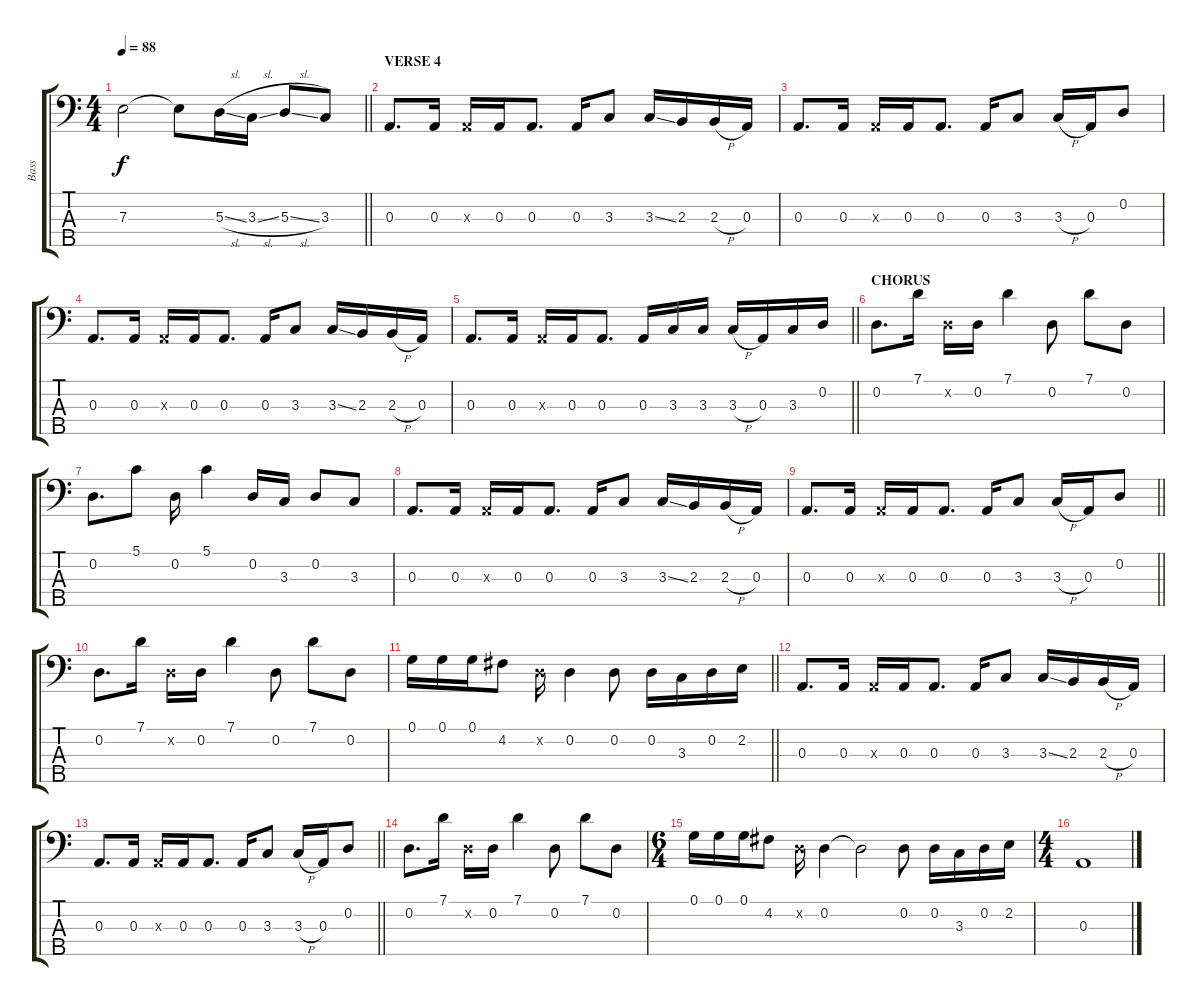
\track ("Bass" "Bass") {instrument electricbassfinger}
\staff {score tabs}
\tuning (G2 D2 A1 E1 B0) {hide}
\ts (4 4)
\tempo 88
\clef f4
\barLineRight lightlight
\ks c
7.3.2{dy f} 7.3{t}.8 5.3{sl}.16 3.3{sl}.16 5.3{sl}.8 3.3.8 |
\section ("" "VERSE 4")
0.3.8{d} 0.3.16 0.3{x}.16 0.3.16 0.3.8{d} 0.3.16 3.3.8 3.3{ss}.16 2.3.16 2.3{h}.16 0.3.16 |
0.3.8{d} 0.3.16 0.3{x}.16 0.3.16 0.3.8{d} 0.3.16 3.3.8 3.3{h}.16 0.3.16 0.2.8 |
0.3.8{d} 0.3.16 0.3{x}.16 0.3.16 0.3.8{d} 0.3.16 3.3.8 3.3{ss}.16 2.3.16 2.3{h}.16 0.3.16 |
\barLineRight lightlight
0.3.8{d} 0.3.16 0.3{x}.16 0.3.16 0.3.8{d} 0.3.16 3.3.16 3.3.16 3.3{h}.16 0.3.16 3.3.16 0.2.16 |
\section ("" "CHORUS")
0.2.8{d} 7.1.16 0.2{x}.16 0.2.16 7.1.4 0.2.8 7.1.8 0.2.8 |
0.2.8{d} 5.1.8 0.2.16 5.1.4 0.2.16 3.3.16 0.2.8 3.3.8 |
0.3.8{d} 0.3.16 0.3{x}.16 0.3.16 0.3.8{d} 0.3.16 3.3.8 3.3{ss}.16 2.3.16 2.3{h}.16 0.3.16 |
\barLineRight lightlight
0.3.8{d} 0.3.16 0.3{x}.16 0.3.16 0.3.8{d} 0.3.16 3.3.8 3.3{h}.16 0.3.16 0.2.8 |
0.2.8{d} 7.1.16 0.2{x}.16 0.2.16 7.1.4 0.2.8 7.1.8 0.2.8 |
\barLineRight lightlight
0.1.16 0.1.16 0.1.16 4.2.8 0.2{x}.16 0.2.4 0.2.8 0.2.16 3.3.16 0.2.16 2.2.16 |
0.3.8{d} 0.3.16 0.3{x}.16 0.3.16 0.3.8{d} 0.3.16 3.3.8 3.3{ss}.16 2.3.16 2.3{h}.16 0.3.16 |
\barLineRight lightlight
0.3.8{d} 0.3.16 0.3{x}.16 0.3.16 0.3.8{d} 0.3.16 3.3.8 3.3{h}.16 0.3.16 0.2.8 |
0.2.8{d} 7.1.16 0.2{x}.16 0.2.16 7.1.4 0.2.8 7.1.8 0.2.8 |
\ts (6 4)
0.1.16 0.1.16 0.1.16 4.2.8 0.2{x}.16 0.2.4 0.2{t}.2 0.2.8 0.2.16 3.3.16 0.2.16 2.2.16 |
\ts (4 4)
0.3.1
